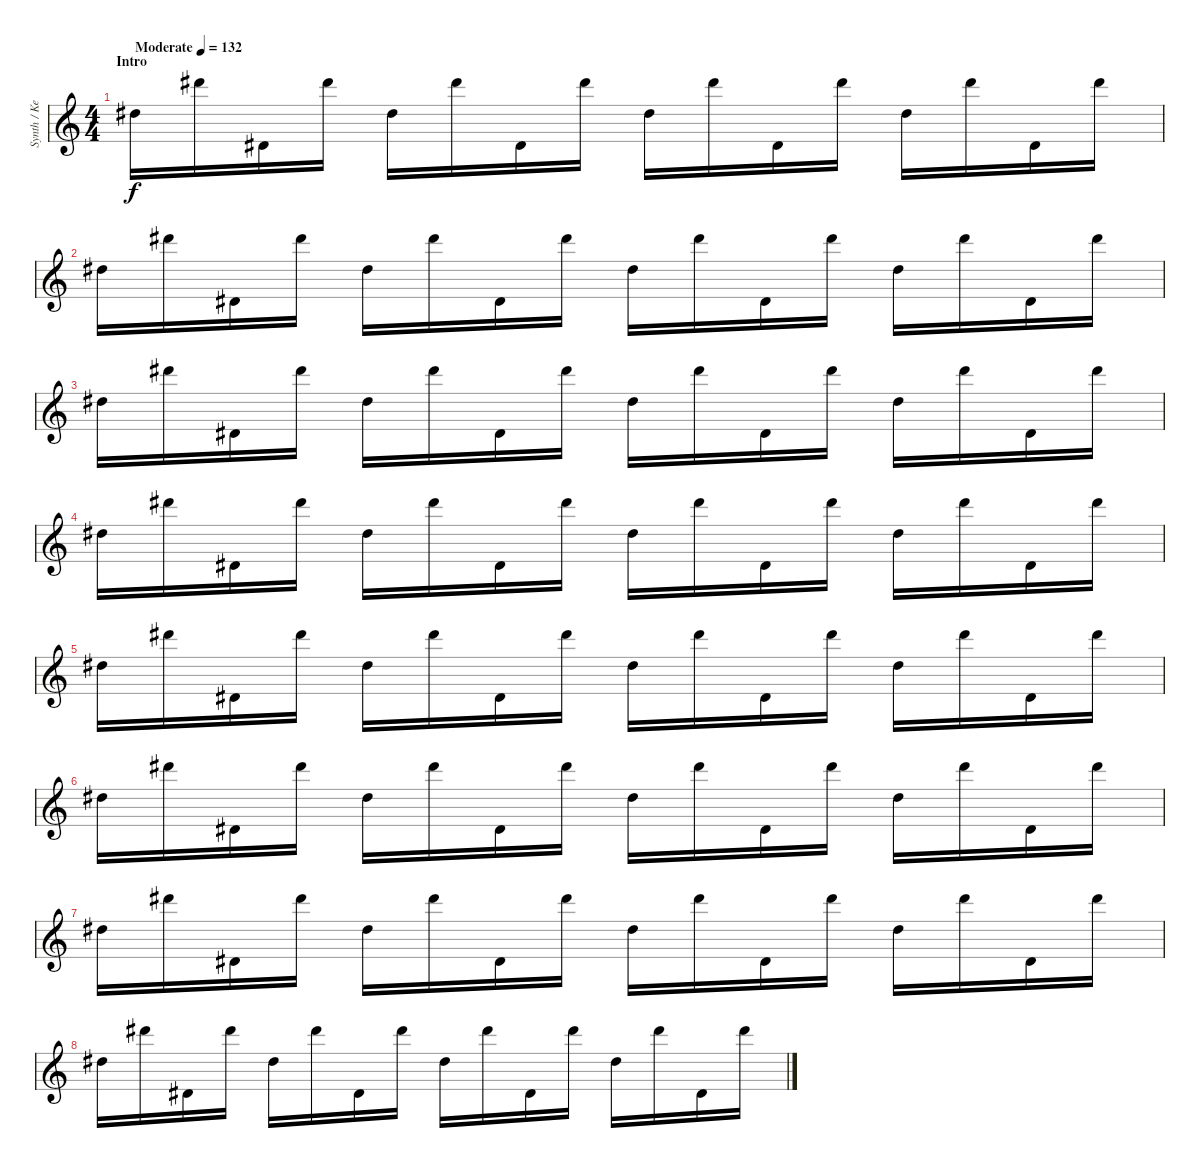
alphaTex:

\track ("Synth / Keyboard III" "Synth / Ke") {instrument reversecymbal}
\staff {score}
\tuning (Eb4 Bb3 Gb3 Db3 Ab2 Eb2) {hide}
\ts (4 4)
\section ("" "Intro")
\tempo (132 "Moderate")
\clef g2
\ks c
26.4.16{dy f instrument reversecymbal} 29.2.16 24.6.16 29.2.16 26.4.16 29.2.16 24.6.16 29.2.16 26.4.16 29.2.16 24.6.16 29.2.16 26.4.16 29.2.16 24.6.16 29.2.16 |
26.4.16 29.2.16 24.6.16 29.2.16 26.4.16 29.2.16 24.6.16 29.2.16 26.4.16 29.2.16 24.6.16 29.2.16 26.4.16 29.2.16 24.6.16 29.2.16 |
26.4.16 29.2.16 24.6.16 29.2.16 26.4.16 29.2.16 24.6.16 29.2.16 26.4.16 29.2.16 24.6.16 29.2.16 26.4.16 29.2.16 24.6.16 29.2.16 |
26.4.16 29.2.16 24.6.16 29.2.16 26.4.16 29.2.16 24.6.16 29.2.16 26.4.16 29.2.16 24.6.16 29.2.16 26.4.16 29.2.16 24.6.16 29.2.16 |
26.4.16 29.2.16 24.6.16 29.2.16 26.4.16 29.2.16 24.6.16 29.2.16 26.4.16 29.2.16 24.6.16 29.2.16 26.4.16 29.2.16 24.6.16 29.2.16 |
26.4.16 29.2.16 24.6.16 29.2.16 26.4.16 29.2.16 24.6.16 29.2.16 26.4.16 29.2.16 24.6.16 29.2.16 26.4.16 29.2.16 24.6.16 29.2.16 |
26.4.16 29.2.16 24.6.16 29.2.16 26.4.16 29.2.16 24.6.16 29.2.16 26.4.16 29.2.16 24.6.16 29.2.16 26.4.16 29.2.16 24.6.16 29.2.16 |
26.4.16 29.2.16 24.6.16 29.2.16 26.4.16 29.2.16 24.6.16 29.2.16 26.4.16 29.2.16 24.6.16 29.2.16 26.4.16 29.2.16 24.6.16 29.2.16
